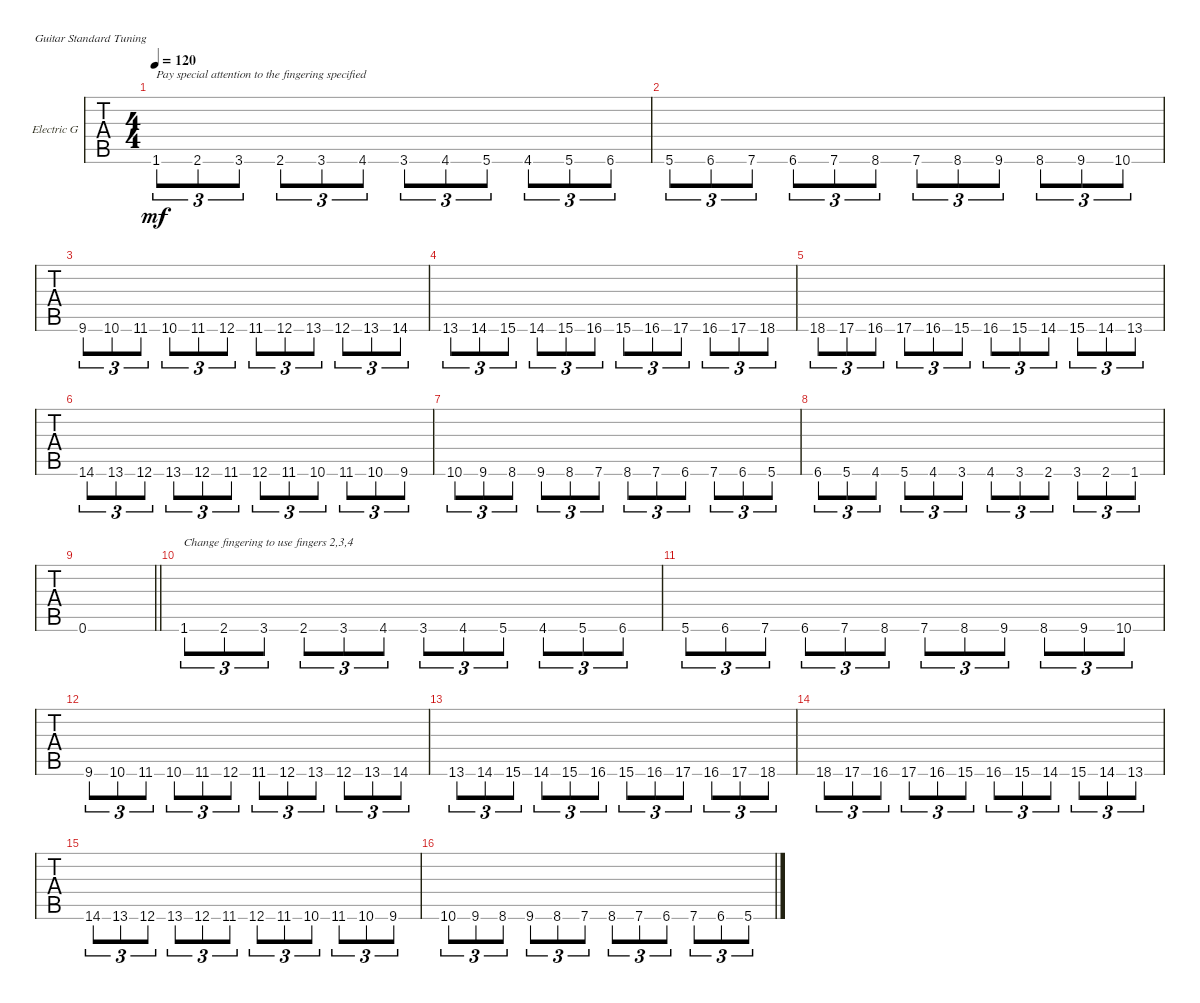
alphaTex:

\defaultSystemsLayout 4
\bracketExtendMode groupsimilarinstruments
\firstSystemTrackNameOrientation horizontal
\otherSystemsTrackNameOrientation horizontal
\track ("Electric Guitar" "Electric G") {instrument electricguitarclean}
\staff {tabs}
\tuning (E4 B3 G3 D3 A2 E2)
\ts (4 4)
\tempo 120
\clef g2
\scale
0.377899
\ks c
1.6{lf 2}.8{tu (3 2) txt "Pay special attention to the fingering specified" dy mf instrument electricguitarclean} 2.6{lf 3}.8{tu (3 2)} 3.6{lf 4}.8{tu (3 2)} 2.6{lf 2}.8{tu (3 2)} 3.6{lf 3}.8{tu (3 2)} 4.6{lf 4}.8{tu (3 2)} 3.6.8{tu (3 2)} 4.6.8{tu (3 2)} 5.6.8{tu (3 2)} 4.6.8{tu (3 2)} 5.6.8{tu (3 2)} 6.6.8{tu (3 2)} |
5.6.8{tu (3 2)} 6.6.8{tu (3 2)} 7.6.8{tu (3 2)} 6.6.8{tu (3 2)} 7.6.8{tu (3 2)} 8.6.8{tu (3 2)} 7.6.8{tu (3 2)} 8.6.8{tu (3 2)} 9.6.8{tu (3 2)} 8.6.8{tu (3 2)} 9.6.8{tu (3 2)} 10.6.8{tu (3 2)} |
9.6.8{tu (3 2)} 10.6.8{tu (3 2)} 11.6.8{tu (3 2)} 10.6.8{tu (3 2)} 11.6.8{tu (3 2)} 12.6.8{tu (3 2)} 11.6.8{tu (3 2)} 12.6.8{tu (3 2)} 13.6.8{tu (3 2)} 12.6.8{tu (3 2)} 13.6.8{tu (3 2)} 14.6.8{tu (3 2)} |
13.6.8{tu (3 2)} 14.6.8{tu (3 2)} 15.6.8{tu (3 2)} 14.6.8{tu (3 2)} 15.6.8{tu (3 2)} 16.6.8{tu (3 2)} 15.6.8{tu (3 2)} 16.6.8{tu (3 2)} 17.6.8{tu (3 2)} 16.6.8{tu (3 2)} 17.6.8{tu (3 2)} 18.6.8{tu (3 2)} |
18.6{lf 4}.8{tu (3 2)} 17.6{lf 3}.8{tu (3 2)} 16.6{lf 2}.8{tu (3 2)} 17.6{lf 4}.8{tu (3 2)} 16.6{lf 3}.8{tu (3 2)} 15.6.8{tu (3 2)} 16.6.8{tu (3 2)} 15.6.8{tu (3 2)} 14.6.8{tu (3 2)} 15.6.8{tu (3 2)} 14.6.8{tu (3 2)} 13.6.8{tu (3 2)} |
\scale
0.318881 14.6.8{tu (3 2)} 13.6.8{tu (3 2)} 12.6.8{tu (3 2)} 13.6.8{tu (3 2)} 12.6.8{tu (3 2)} 11.6.8{tu (3 2)} 12.6.8{tu (3 2)} 11.6.8{tu (3 2)} 10.6.8{tu (3 2)} 11.6.8{tu (3 2)} 10.6.8{tu (3 2)} 9.6.8{tu (3 2)} |
\scale
0.36106 10.6.8{tu (3 2)} 9.6.8{tu (3 2)} 8.6.8{tu (3 2)} 9.6.8{tu (3 2)} 8.6.8{tu (3 2)} 7.6.8{tu (3 2)} 8.6.8{tu (3 2)} 7.6.8{tu (3 2)} 6.6.8{tu (3 2)} 7.6.8{tu (3 2)} 6.6.8{tu (3 2)} 5.6.8{tu (3 2)} |
\scale
0.314118 6.6.8{tu (3 2)} 5.6.8{tu (3 2)} 4.6.8{tu (3 2)} 5.6.8{tu (3 2)} 4.6.8{tu (3 2)} 3.6.8{tu (3 2)} 4.6.8{tu (3 2)} 3.6.8{tu (3 2)} 2.6.8{tu (3 2)} 3.6.8{tu (3 2)} 2.6.8{tu (3 2)} 1.6.8{tu (3 2)} |
\scale
0.323523
\barLineRight lightlight
0.6.1 |
1.6{lf 3}.8{tu (3 2) txt "Change fingering to use fingers 2,3,4"} 2.6{lf 4}.8{tu (3 2)} 3.6{lf 5}.8{tu (3 2)} 2.6{lf 3}.8{tu (3 2)} 3.6{lf 4}.8{tu (3 2)} 4.6{lf 5}.8{tu (3 2)} 3.6.8{tu (3 2)} 4.6.8{tu (3 2)} 5.6.8{tu (3 2)} 4.6.8{tu (3 2)} 5.6.8{tu (3 2)} 6.6.8{tu (3 2)} |
5.6.8{tu (3 2)} 6.6.8{tu (3 2)} 7.6.8{tu (3 2)} 6.6.8{tu (3 2)} 7.6.8{tu (3 2)} 8.6.8{tu (3 2)} 7.6.8{tu (3 2)} 8.6.8{tu (3 2)} 9.6.8{tu (3 2)} 8.6.8{tu (3 2)} 9.6.8{tu (3 2)} 10.6.8{tu (3 2)} |
\scale
0.318881 9.6.8{tu (3 2)} 10.6.8{tu (3 2)} 11.6.8{tu (3 2)} 10.6.8{tu (3 2)} 11.6.8{tu (3 2)} 12.6.8{tu (3 2)} 11.6.8{tu (3 2)} 12.6.8{tu (3 2)} 13.6.8{tu (3 2)} 12.6.8{tu (3 2)} 13.6.8{tu (3 2)} 14.6.8{tu (3 2)} |
13.6.8{tu (3 2)} 14.6.8{tu (3 2)} 15.6.8{tu (3 2)} 14.6.8{tu (3 2)} 15.6.8{tu (3 2)} 16.6.8{tu (3 2)} 15.6.8{tu (3 2)} 16.6.8{tu (3 2)} 17.6.8{tu (3 2)} 16.6.8{tu (3 2)} 17.6.8{tu (3 2)} 18.6.8{tu (3 2)} |
18.6{lf 5}.8{tu (3 2)} 17.6{lf 4}.8{tu (3 2)} 16.6{lf 3}.8{tu (3 2)} 17.6{lf 5}.8{tu (3 2)} 16.6{lf 4}.8{tu (3 2)} 15.6{lf 3}.8{tu (3 2)} 16.6.8{tu (3 2)} 15.6.8{tu (3 2)} 14.6.8{tu (3 2)} 15.6.8{tu (3 2)} 14.6.8{tu (3 2)} 13.6.8{tu (3 2)} |
\scale
0.318881 14.6.8{tu (3 2)} 13.6.8{tu (3 2)} 12.6.8{tu (3 2)} 13.6.8{tu (3 2)} 12.6.8{tu (3 2)} 11.6.8{tu (3 2)} 12.6.8{tu (3 2)} 11.6.8{tu (3 2)} 10.6.8{tu (3 2)} 11.6.8{tu (3 2)} 10.6.8{tu (3 2)} 9.6.8{tu (3 2)} |
\scale
0.362148 10.6.8{tu (3 2)} 9.6.8{tu (3 2)} 8.6.8{tu (3 2)} 9.6.8{tu (3 2)} 8.6.8{tu (3 2)} 7.6.8{tu (3 2)} 8.6.8{tu (3 2)} 7.6.8{tu (3 2)} 6.6.8{tu (3 2)} 7.6.8{tu (3 2)} 6.6.8{tu (3 2)} 5.6.8{tu (3 2)}
